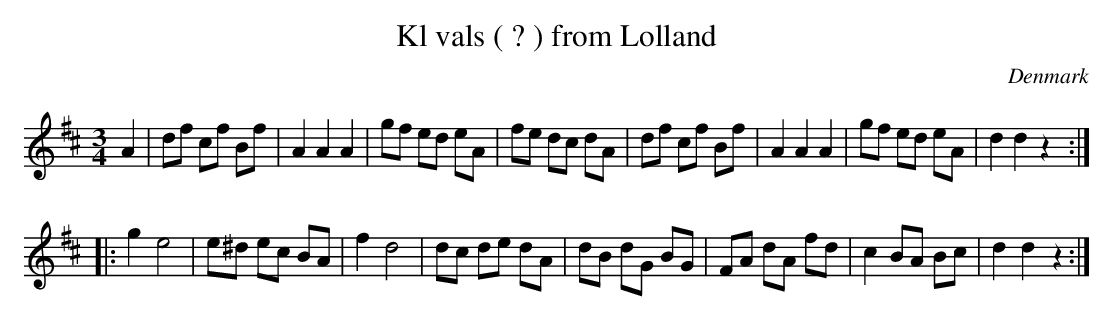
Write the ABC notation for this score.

X:1
T:Kl vals ( ? ) from Lolland
O:Denmark
M:3/4
K:D
A2|\
df cf Bf | A2A2A2 | gf ed eA | fe dc dA |\
df cf Bf | A2A2A2 | gf ed eA | d2d2z2 :|*
|:\
g2e4 | e^d ec BA | f2d4 | dc de dA | \
dB dG BG | FA dA fd | c2 BA Bc | d2 d2 z2 :|*
